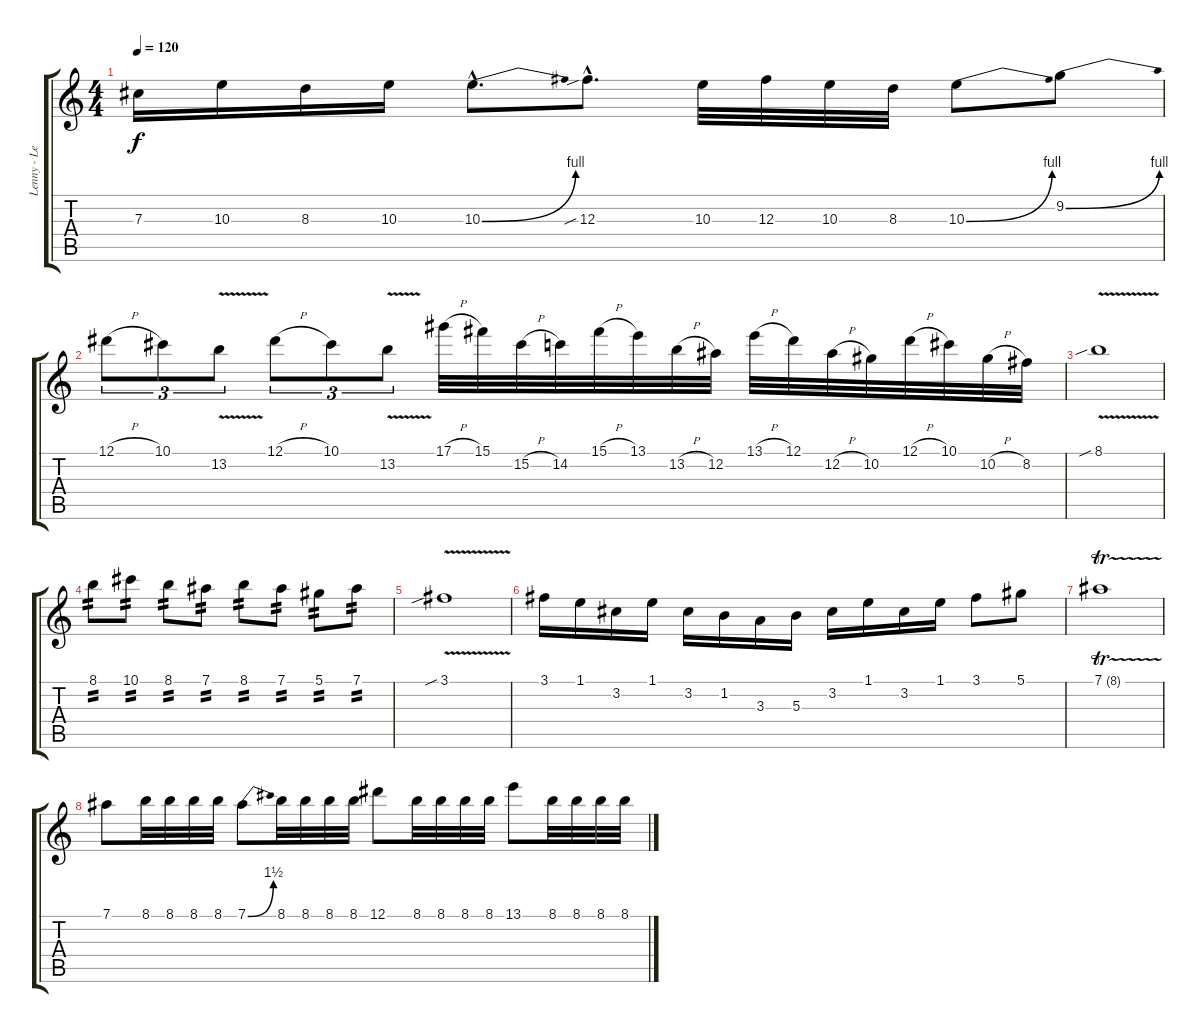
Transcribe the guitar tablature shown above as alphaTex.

\track ("Lenny - Lead" "Lenny - Le") {instrument distortionguitar}
\staff {score tabs}
\tuning (Eb4 Bb3 Gb3 Db3 Ab2 Eb2) {hide}
\ts (4 4)
\tempo 120
\clef g2
\ks c
7.3{t}.16{dy f} 10.3.16 8.3.16 10.3.16 10.3{be (bend 0 0 60 4) hac}.8{d} 12.3{sib hac}.8{d} 10.3.32 12.3.32 10.3.32 8.3.32 10.3{be (bend 0 0 60 4)}.8 9.2{be (bend 0 0 60 4)}.8 |
12.1{h}.8{tu (3 2)} 10.1.8{tu (3 2)} 13.2{v}.8{tu (3 2)} 12.1{h}.8{tu (3 2)} 10.1.8{tu (3 2)} 13.2{v}.8{tu (3 2)} 17.1{h}.32 15.1.32 15.2{h}.32 14.2.32 15.1{h}.32 13.1.32 13.2{h}.32 12.2.32 13.1{h}.32 12.1.32 12.2{h}.32 10.2.32 12.1{h}.32 10.1.32 10.2{h}.32 8.2.32 |
8.1{v sib}.1 |
8.1.8{tp 2} 10.1.8{tp 2} 8.1.8{tp 2} 7.1.8{tp 2} 8.1.8{tp 2} 7.1.8{tp 2} 5.1.8{tp 2} 7.1.8{tp 2} |
3.1{v sib}.1 |
3.1.16 1.1.16 3.2.16 1.1.16 3.2.16 1.2.16 3.3.16 5.3.16 3.2.16 1.1.16 3.2.16 1.1.16 3.1.8 5.1.8 |
7.1{tr (8 16)}.1 |
7.1.8 8.1.32 8.1.32 8.1.32 8.1.32 7.1{be (bend 0 0 60 6)}.8 8.1.32 8.1.32 8.1.32 8.1.32 12.1.8 8.1.32 8.1.32 8.1.32 8.1.32 13.1.8 8.1.32 8.1.32 8.1.32 8.1.32
